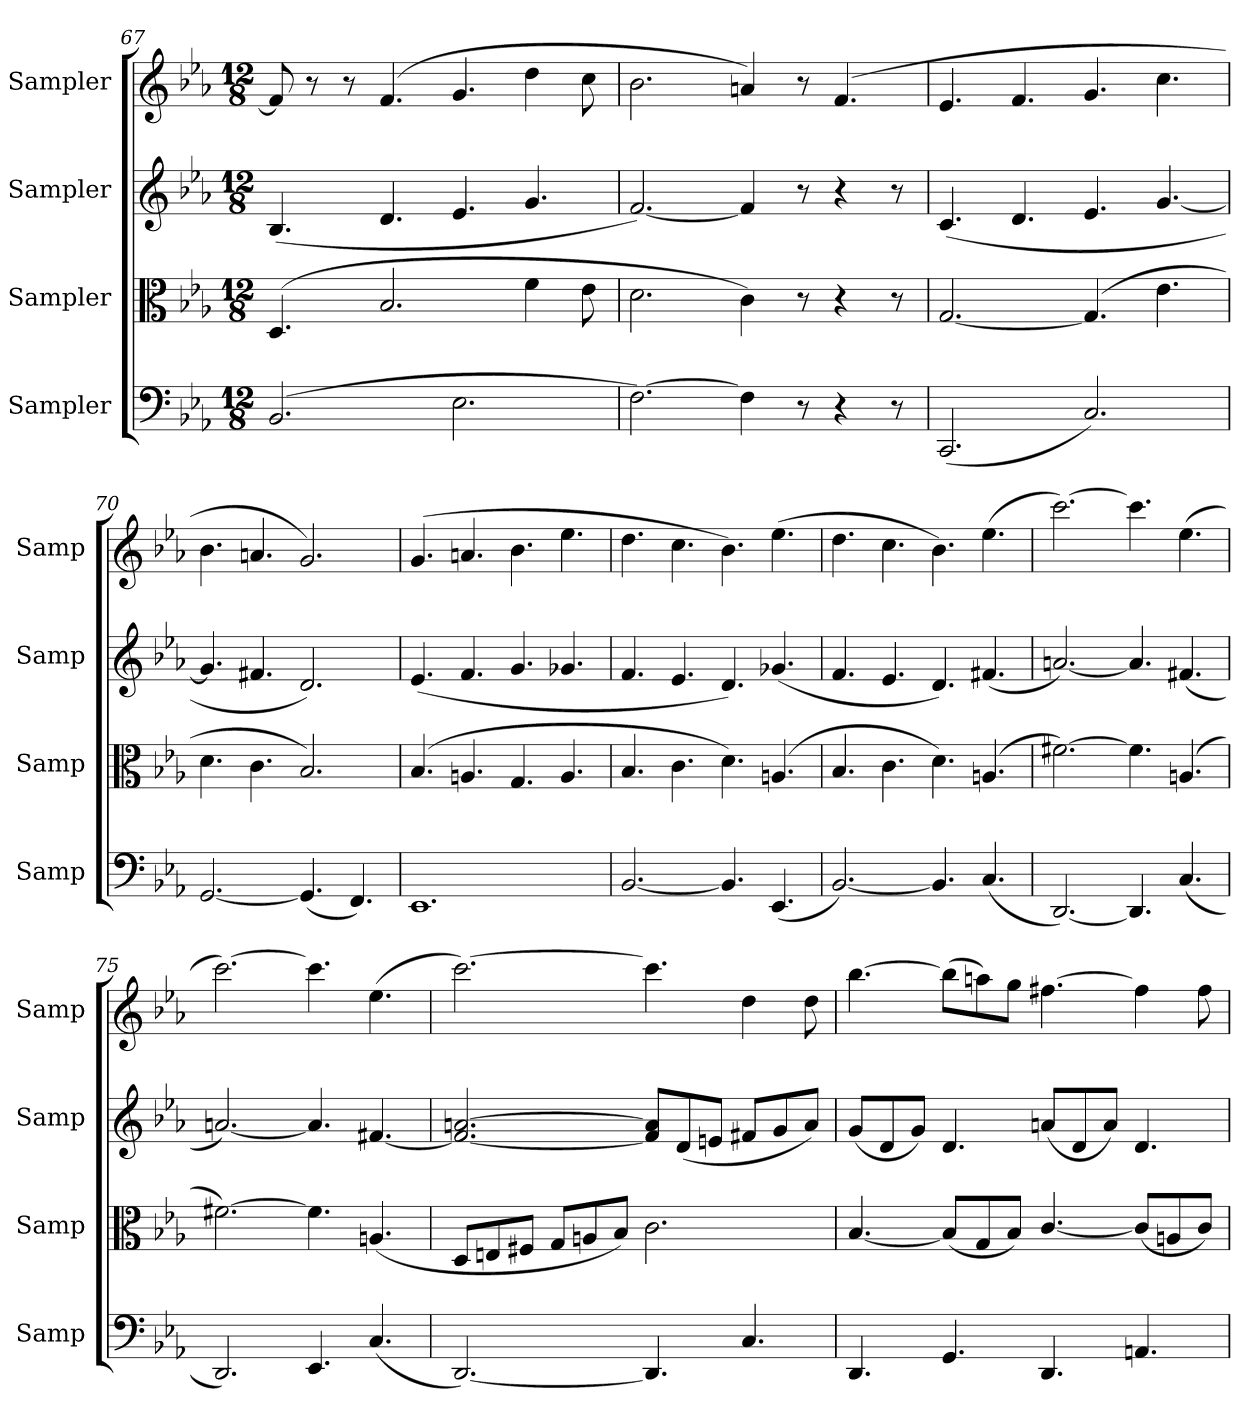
**kern	**kern	**kern	**kern
*part4	*part3	*part2	*part1
*staff4	*staff3	*staff2	*staff1
*I"Sampler	*I"Sampler	*I"Sampler	*I"Sampler
*I'Samp	*I'Samp	*I'Samp	*I'Samp
*clefF4	*clefC3	*clefG2	*clefG2
*k[b-e-a-]	*k[b-e-a-]	*k[b-e-a-]	*k[b-e-a-]
*M12/8	*M12/8	*M12/8	*M12/8
=67	=67	=67	=67
(2.BB-/	(4.D/	(4.B-/	8f/]
.	.	.	8r
.	.	.	8r
.	2.B-/	4.d/	(4.f/
2.E-\	.	4.e-/	4.g/
.	4f\	4.g/	4dd\
.	8e-\	.	8cc\
=68	=68	=68	=68
[2.F\)	2.d\	[2.f/)	2.b-\
4F\]	4c\)	4f/]	4an/)
8r	8r	8r	8r
4r	4r	4r	(4.f/
8r	8r	8r	.
=69	=69	=69	=69
(2.CC/	[2.G/	(4.c/	4.e-/
.	.	4.d/	4.f/
2.C/)	(4.G/]	4.e-/	4.g/
.	4.e-\	[4.g/	4.cc\
=70	=70	=70	=70
[2.GG/	4.d\	4.g/]	4.b-\
.	4.c\	4.f#X/	4.an/
(4.GG/]	2.B-/)	2.d/)	2.g/)
4.FF/)	.	.	.
!!LO:LB:g=z
=71	=71	=71	=71
1.EE-	(4.B-/	(4.e-/	(4.g/
.	4.An/	4.f/	4.an/
.	4.G/	4.g/	4.b-\
.	4.A/	4.g-X/	4.ee-\
=72	=72	=72	=72
[2.BB-/	4.B-/	4.f/	4.dd\
.	4.c\	4.e-/	4.cc\
4.BB-/]	4.d\)	4.d/)	4.b-\)
(4.EE-/	(>4.An/	(4.g-X/	(4.ee-\
=73	=73	=73	=73
[2.BB-/)	4.B-/	4.f/	4.dd\
.	4.c\	4.e-/	4.cc\
4.BB-/]	4.d\)	4.d/)	4.b-\)
(4.C/	(>4.An/	(4.f#X/	(4.ee-\
=74	=74	=74	=74
[2.DD/)	[2.f#X\)	[2.an/)	[2.ccc\)
4.DD/]	4.f#\]	4.a/]	4.ccc\]
(4.C/	(>4.An/	(4.f#X/	(4.ee-\
=75	=75	=75	=75
2.DD/)	[2.f#X\)	[2.an/)	[2.ccc\)
4.EE-/	4.f#\]	4.a/]	4.ccc\]
(4.C/	(4.An/	[4.f#X/	(4.ee-\
=76	=76	=76	=76
[2.DD/)	8D/L	2.f#/_ [2.an/	[2.ccc\)
.	8En/	.	.
.	8F#X/J	.	.
.	8G/L	.	.
.	8An/	.	.
.	8B-/J)	.	.
4.DD/]	2.c\	8f#/] 8a/]L	4.ccc\]
.	.	(8d/	.
.	.	8en/J	.
4.C/	.	8f#X/L	4dd\
.	.	8g/	.
.	.	8a/J)	8dd\
=77	=77	=77	=77
4.DD/	[4.B-/	(8g/L	[4.bb-\
.	.	8d/	.
.	.	8g/J)	.
4.GG/	(8B-/L]	4.d/	(8bb-\L]
.	8G/	.	8aan\)
.	8B-/J)	.	8gg\J
4.DD/	[4.c/	(8an/L	[4.ff#X\
.	.	8d/	.
.	.	8a/J)	.
4.AAn/	(8c/L]	4.d/	4ff#\]
.	8An/	.	.
.	8c/J)	.	8ff#\
=	=	=	=
*-	*-	*-	*-
